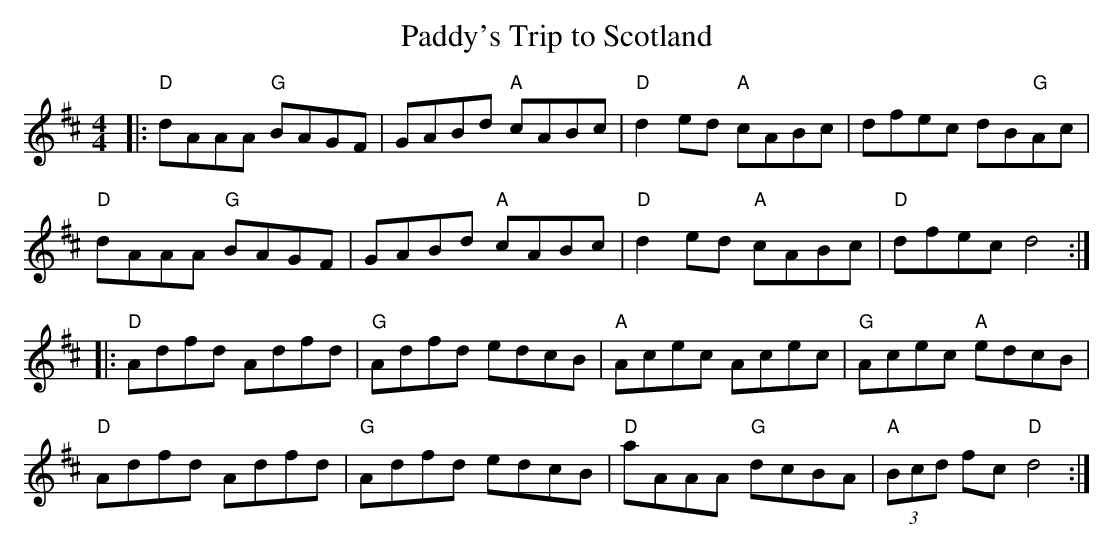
X:1
T:Paddy's Trip to Scotland
M:4/4
L:1/8
K:D
|:"D"dAAA "G"BAGF|GABd "A"cABc|"D"d2ed "A"cABc|dfec dB"G"Ac|
"D"dAAA "G"BAGF|GABd "A"cABc|"D"d2ed "A"cABc|"D"dfec d4:|
|:"D"Adfd Adfd|"G"Adfd edcB|"A"Acec Acec|"G"Acec "A"edcB|
"D"Adfd Adfd|"G"Adfd edcB|"D"aAAA "G"dcBA|"A"(3Bcd fc "D"d4:|
